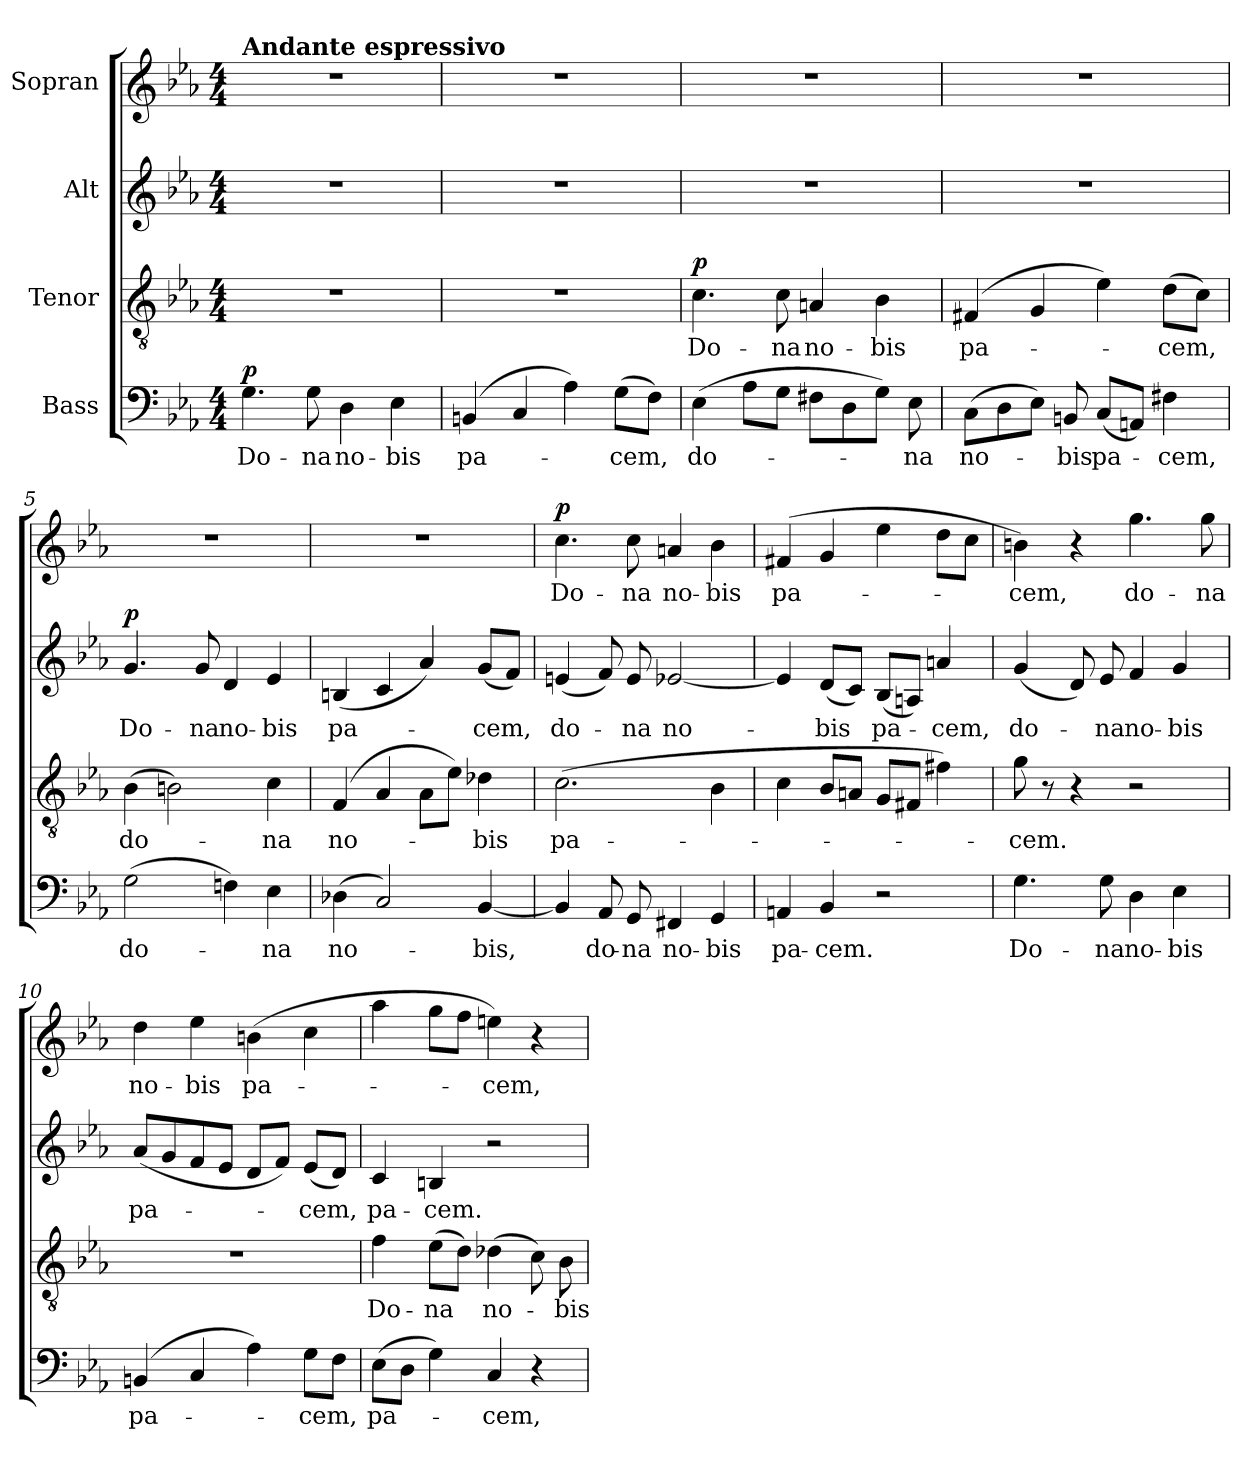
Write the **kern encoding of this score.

**kern	**text	**dynam	**kern	**text	**dynam	**kern	**text	**dynam	**kern	**text	**dynam
*part4	*part4	*part4	*part3	*part3	*part3	*part2	*part2	*part2	*part1	*part1	*part1
*staff4	*staff4	*staff4	*staff3	*staff3	*staff3	*staff2	*staff2	*staff2	*staff1	*staff1	*staff1
*I"Bass	*	*	*I"Tenor	*	*	*I"Alt	*	*	*I"Sopran	*	*
*clefF4	*	*	*clefGv2	*	*	*clefG2	*	*	*clefG2	*	*
*k[b-e-a-]	*	*	*k[b-e-a-]	*	*	*k[b-e-a-]	*	*	*k[b-e-a-]	*	*
*M4/4	*	*	*M4/4	*	*	*M4/4	*	*	*M4/4	*	*
=1	=1	=1	=1	=1	=1	=1	=1	=1	=1	=1	=1
!	!	!	!	!	!	!	!	!	!LO:TX:a:B:t=Andante espressivo	!	!
!	!LO:LY:b	!LO:DY:a	!	!	!	!	!	!	!	!	!
4.G\	Do-	p	1r	.	.	1r	.	.	1r	.	.
!	!LO:LY:b	!	!	!	!	!	!	!	!	!	!
8G\	-na	.	.	.	.	.	.	.	.	.	.
!	!LO:LY:b	!	!	!	!	!	!	!	!	!	!
4D\	no-	.	.	.	.	.	.	.	.	.	.
!	!LO:LY:b	!	!	!	!	!	!	!	!	!	!
4E-\	-bis	.	.	.	.	.	.	.	.	.	.
=2	=2	=2	=2	=2	=2	=2	=2	=2	=2	=2	=2
!	!LO:LY:b	!	!	!	!	!	!	!	!	!	!
(>4BBn/	pa-	.	1r	.	.	1r	.	.	1r	.	.
4C/	.	.	.	.	.	.	.	.	.	.	.
4A-\)	.	.	.	.	.	.	.	.	.	.	.
!	!LO:LY:b	!	!	!	!	!	!	!	!	!	!
(>8G\L	-cem,	.	.	.	.	.	.	.	.	.	.
8F\J)	.	.	.	.	.	.	.	.	.	.	.
=3	=3	=3	=3	=3	=3	=3	=3	=3	=3	=3	=3
!	!LO:LY:b	!	!	!LO:LY:b	!LO:DY:a	!	!	!	!	!	!
(>4E-\	do-	.	4.c\	Do-	p	1r	.	.	1r	.	.
8A-\L	.	.	.	.	.	.	.	.	.	.	.
!	!	!	!	!LO:LY:b	!	!	!	!	!	!	!
8G\J	.	.	8c\	-na	.	.	.	.	.	.	.
!	!	!	!	!LO:LY:b	!	!	!	!	!	!	!
8F#X\L	.	.	4An/	no-	.	.	.	.	.	.	.
8D\	.	.	.	.	.	.	.	.	.	.	.
!	!	!	!	!LO:LY:b	!	!	!	!	!	!	!
8G\J)	.	.	4B-\	-bis	.	.	.	.	.	.	.
!	!LO:LY:b	!	!	!	!	!	!	!	!	!	!
8E-\	-na	.	.	.	.	.	.	.	.	.	.
=4	=4	=4	=4	=4	=4	=4	=4	=4	=4	=4	=4
!	!LO:LY:b	!	!	!LO:LY:b	!	!	!	!	!	!	!
(>8C\L	no-	.	(>4F#X/	pa-	.	1r	.	.	1r	.	.
8D\	.	.	.	.	.	.	.	.	.	.	.
8E-\J)	.	.	4G/	.	.	.	.	.	.	.	.
!	!LO:LY:b	!	!	!	!	!	!	!	!	!	!
8BBn/	-bis	.	.	.	.	.	.	.	.	.	.
!	!LO:LY:b	!	!	!	!	!	!	!	!	!	!
(<8C/L	pa-	.	4e-\)	.	.	.	.	.	.	.	.
8AAn/J)	.	.	.	.	.	.	.	.	.	.	.
!	!LO:LY:b	!	!	!LO:LY:b	!	!	!	!	!	!	!
4F#X\	-cem,	.	(>8d\L	-cem,	.	.	.	.	.	.	.
.	.	.	8c\J)	.	.	.	.	.	.	.	.
=5	=5	=5	=5	=5	=5	=5	=5	=5	=5	=5	=5
!	!LO:LY:b	!	!	!LO:LY:b	!	!	!LO:LY:b	!LO:DY:a	!	!	!
(>2G\	do-	.	(>4B-\	do-	.	4.g/	Do-	p	1r	.	.
.	.	.	2Bn\)	.	.	.	.	.	.	.	.
!	!	!	!	!	!	!	!LO:LY:b	!	!	!	!
.	.	.	.	.	.	8g/	-na	.	.	.	.
!	!	!	!	!	!	!	!LO:LY:b	!	!	!	!
4Fn\)	.	.	.	.	.	4d/	no-	.	.	.	.
!	!LO:LY:b	!	!	!LO:LY:b	!	!	!LO:LY:b	!	!	!	!
4E-\	-na	.	4c\	-na	.	4e-/	-bis	.	.	.	.
=6	=6	=6	=6	=6	=6	=6	=6	=6	=6	=6	=6
!	!LO:LY:b	!	!	!LO:LY:b	!	!	!LO:LY:b	!	!	!	!
(>4D-X\	no-	.	(>4F/	no-	.	(<4Bn/	pa-	.	1r	.	.
2C/)	.	.	4A-/	.	.	4c/	.	.	.	.	.
.	.	.	8A-\L	.	.	4a-/)	.	.	.	.	.
.	.	.	8e-\J)	.	.	.	.	.	.	.	.
!	!LO:LY:b	!	!	!LO:LY:b	!	!	!LO:LY:b	!	!	!	!
[4BB-/	-bis,	.	4d-X\	-bis	.	(<8g/L	-cem,	.	.	.	.
.	.	.	.	.	.	8f/J)	.	.	.	.	.
!!LO:LB:g=z
=7	=7	=7	=7	=7	=7	=7	=7	=7	=7	=7	=7
!	!	!	!	!LO:LY:b	!	!	!LO:LY:b	!	!	!LO:LY:b	!LO:DY:a
4BB-/]	.	.	(>2.c\	pa-	.	(<4en/	do-	.	4.cc\	Do-	p
!	!LO:LY:b	!	!	!	!	!	!	!	!	!	!
8AA-/	do-	.	.	.	.	8f/)	.	.	.	.	.
!	!LO:LY:b	!	!	!	!	!	!LO:LY:b	!	!	!LO:LY:b	!
8GG/	-na	.	.	.	.	8e/	-na	.	8cc\	-na	.
!	!LO:LY:b	!	!	!	!	!	!LO:LY:b	!	!	!LO:LY:b	!
4FF#X/	no-	.	.	.	.	[2e-X/	no-	.	4an/	no-	.
!	!LO:LY:b	!	!	!	!	!	!	!	!	!LO:LY:b	!
4GG/	-bis	.	4B-\	.	.	.	.	.	4b-\	-bis	.
=8	=8	=8	=8	=8	=8	=8	=8	=8	=8	=8	=8
!	!LO:LY:b	!	!	!	!	!	!	!	!	!LO:LY:b	!
4AAn/	pa-	.	4c\	.	.	4e-/]	.	.	(>4f#X/	pa-	.
!	!LO:LY:b	!	!	!	!	!	!LO:LY:b	!	!	!	!
4BB-/	-cem.	.	8B-/L	.	.	(<8d/L	-bis	.	4g/	.	.
.	.	.	8An/J	.	.	8c/J)	.	.	.	.	.
!	!	!	!	!	!	!	!LO:LY:b	!	!	!	!
2r	.	.	8G/L	.	.	(<8B-/L	pa-	.	4ee-\	.	.
.	.	.	8F#X/J	.	.	8An/J)	.	.	.	.	.
!	!	!	!	!	!	!	!LO:LY:b	!	!	!	!
.	.	.	4f#X\)	.	.	4an/	-cem,	.	8dd\L	.	.
.	.	.	.	.	.	.	.	.	8cc\J	.	.
=9	=9	=9	=9	=9	=9	=9	=9	=9	=9	=9	=9
!	!LO:LY:b	!	!	!LO:LY:b	!	!	!LO:LY:b	!	!	!LO:LY:b	!
4.G\	Do-	.	8g\	-cem.	.	(<4g/	do-	.	4bn\)	-cem,	.
.	.	.	8r	.	.	.	.	.	.	.	.
.	.	.	4r	.	.	8d/)	.	.	4r	.	.
!	!LO:LY:b	!	!	!	!	!	!LO:LY:b	!	!	!	!
8G\	-na	.	.	.	.	8e-/	-na	.	.	.	.
!	!LO:LY:b	!	!	!	!	!	!LO:LY:b	!	!	!LO:LY:b	!
4D\	no-	.	2r	.	.	4f/	no-	.	4.gg\	do-	.
!	!LO:LY:b	!	!	!	!	!	!LO:LY:b	!	!	!	!
4E-\	-bis	.	.	.	.	4g/	-bis	.	.	.	.
!	!	!	!	!	!	!	!	!	!	!LO:LY:b	!
.	.	.	.	.	.	.	.	.	8gg\	-na	.
=10	=10	=10	=10	=10	=10	=10	=10	=10	=10	=10	=10
!	!LO:LY:b	!	!	!	!	!	!LO:LY:b	!	!	!LO:LY:b	!
(>4BBn/	pa-	.	1r	.	.	(<8a-/L	pa-	.	4dd\	no-	.
.	.	.	.	.	.	8g/	.	.	.	.	.
!	!	!	!	!	!	!	!	!	!	!LO:LY:b	!
4C/	.	.	.	.	.	8f/	.	.	4ee-\	-bis	.
.	.	.	.	.	.	8e-/J	.	.	.	.	.
!	!	!	!	!	!	!	!	!	!	!LO:LY:b	!
4A-\)	.	.	.	.	.	8d/L	.	.	(>4bn\	pa-	.
.	.	.	.	.	.	8f/J)	.	.	.	.	.
!	!LO:LY:b	!	!	!	!	!	!LO:LY:b	!	!	!	!
8G\L	-cem,	.	.	.	.	(<8e-/L	-cem,	.	4cc\	.	.
8F\J	.	.	.	.	.	8d/J)	.	.	.	.	.
=11	=11	=11	=11	=11	=11	=11	=11	=11	=11	=11	=11
!	!LO:LY:b	!	!	!LO:LY:b	!	!	!LO:LY:b	!	!	!	!
(>8E-\L	pa-	.	4f\	Do-	.	4c/	pa-	.	4aa-\	.	.
8D\J	.	.	.	.	.	.	.	.	.	.	.
!	!	!	!	!LO:LY:b	!	!	!LO:LY:b	!	!	!	!
4G\)	.	.	(>8e-\L	-na	.	4Bn/	-cem.	.	8gg\L	.	.
.	.	.	8d\J)	.	.	.	.	.	8ff\J	.	.
!	!LO:LY:b	!	!	!LO:LY:b	!	!	!	!	!	!LO:LY:b	!
4C/	-cem,	.	(>4d-X\	no-	.	2r	.	.	4een\)	-cem,	.
4r	.	.	8c\)	.	.	.	.	.	4r	.	.
!	!	!	!	!LO:LY:b	!	!	!	!	!	!	!
.	.	.	8B-\	-bis	.	.	.	.	.	.	.
=	=	=	=	=	=	=	=	=	=	=	=
*-	*-	*-	*-	*-	*-	*-	*-	*-	*-	*-	*-
